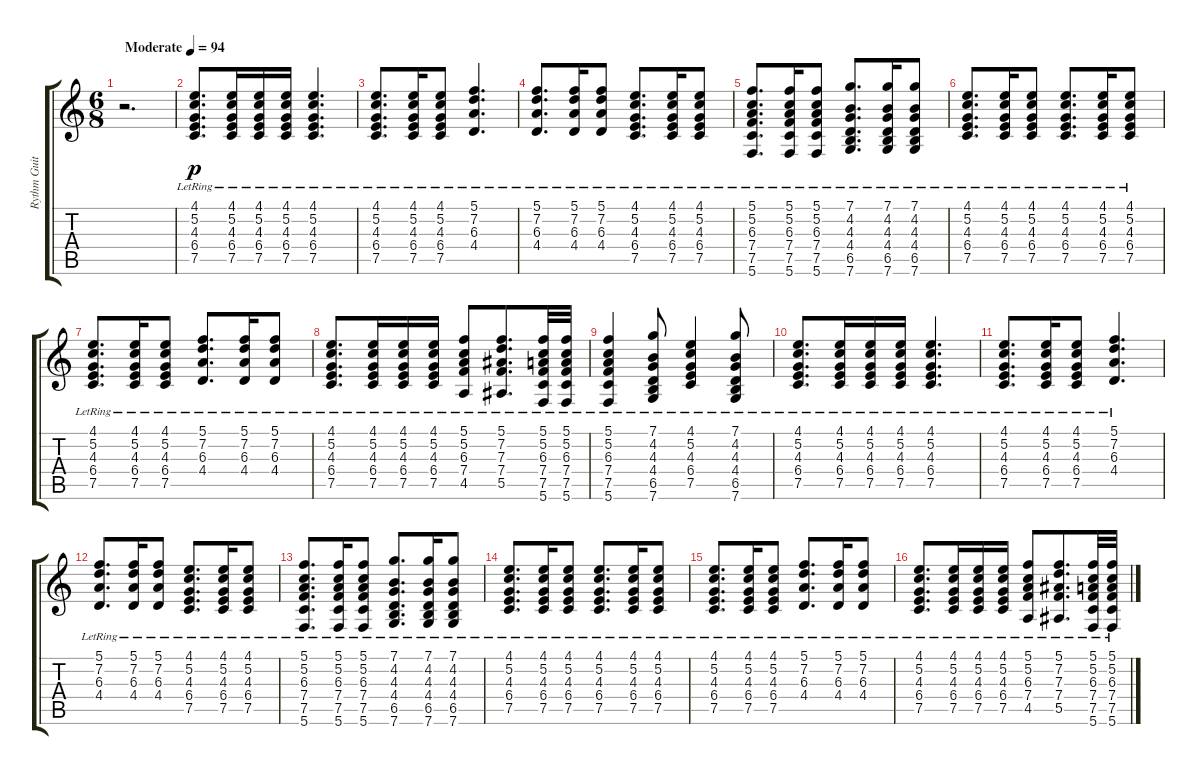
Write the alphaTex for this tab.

\track ("Rythm Guitar" "Rythm Guit") {instrument acousticguitarnylon}
\staff {score tabs}
\tuning (C4 G3 Eb3 Bb2 F2 C2) {hide}
\ts (6 8)
\tempo (94 "Moderate")
\clef g2
\ks c
r.2{d dy p instrument acousticguitarnylon} |
(4.1{lr} 5.2{lr} 4.3{lr} 6.4{lr} 7.5{lr}).8{d} (4.1{lr} 5.2{lr} 4.3{lr} 6.4{lr} 7.5{lr}).16 (4.1{lr} 5.2{lr} 4.3{lr} 6.4{lr} 7.5{lr}).16 (4.1{lr} 5.2{lr} 4.3{lr} 6.4{lr} 7.5{lr}).16 (4.1{lr} 5.2{lr} 4.3{lr} 6.4{lr} 7.5{lr}).4{d} |
(4.1{lr} 5.2{lr} 4.3{lr} 6.4{lr} 7.5{lr}).8{d} (4.1{lr} 5.2{lr} 4.3{lr} 6.4{lr} 7.5{lr}).16 (4.1{lr} 5.2{lr} 4.3{lr} 6.4{lr} 7.5{lr}).8 (5.1{lr} 7.2{lr} 6.3{lr} 4.4{lr}).4{d} |
(5.1{lr} 7.2{lr} 6.3{lr} 4.4{lr}).8{d} (5.1{lr} 7.2{lr} 6.3{lr} 4.4{lr}).16 (5.1{lr} 7.2{lr} 6.3{lr} 4.4{lr}).8 (4.1{lr} 5.2{lr} 4.3{lr} 6.4{lr} 7.5{lr}).8{d} (4.1{lr} 5.2{lr} 4.3{lr} 6.4{lr} 7.5{lr}).16 (4.1{lr} 5.2{lr} 4.3{lr} 6.4{lr} 7.5{lr}).8 |
(5.1{lr} 5.2{lr} 6.3{lr} 7.4{lr} 7.5{lr} 5.6{lr}).8{d} (5.1{lr} 5.2{lr} 6.3{lr} 7.4{lr} 7.5{lr} 5.6{lr}).16 (5.1{lr} 5.2{lr} 6.3{lr} 7.4{lr} 7.5{lr} 5.6{lr}).8 (7.1{lr} 4.2{lr} 4.3{lr} 4.4{lr} 6.5{lr} 7.6{lr}).8{d} (7.1{lr} 4.2{lr} 4.3{lr} 4.4{lr} 6.5{lr} 7.6{lr}).16 (7.1{lr} 4.2{lr} 4.3{lr} 4.4{lr} 6.5{lr} 7.6{lr}).8 |
(4.1{lr} 5.2{lr} 4.3{lr} 6.4{lr} 7.5{lr}).8{d} (4.1{lr} 5.2{lr} 4.3{lr} 6.4{lr} 7.5{lr}).16 (4.1{lr} 5.2{lr} 4.3{lr} 6.4{lr} 7.5{lr}).8 (4.1{lr} 5.2{lr} 4.3{lr} 6.4{lr} 7.5{lr}).8{d} (4.1{lr} 5.2{lr} 4.3{lr} 6.4{lr} 7.5{lr}).16 (4.1{lr} 5.2{lr} 4.3{lr} 6.4{lr} 7.5{lr}).8 |
(4.1{lr} 5.2{lr} 4.3{lr} 6.4{lr} 7.5{lr}).8{d} (4.1{lr} 5.2{lr} 4.3{lr} 6.4{lr} 7.5{lr}).16 (4.1{lr} 5.2{lr} 4.3{lr} 6.4{lr} 7.5{lr}).8 (5.1{lr} 7.2{lr} 6.3{lr} 4.4{lr}).8{d} (5.1{lr} 7.2{lr} 6.3{lr} 4.4{lr}).16 (5.1{lr} 7.2{lr} 6.3{lr} 4.4{lr}).8 |
(4.1{lr} 5.2{lr} 4.3{lr} 6.4{lr} 7.5{lr}).8{d} (4.1{lr} 5.2{lr} 4.3{lr} 6.4{lr} 7.5{lr}).16 (4.1{lr} 5.2{lr} 4.3{lr} 6.4{lr} 7.5{lr}).16 (4.1{lr} 5.2{lr} 4.3{lr} 6.4{lr} 7.5{lr}).16 (5.1{lr} 5.2{lr} 6.3{lr} 7.4{lr} 4.5{lr}).8 (5.1{lr} 7.2{lr} 7.3{lr} 7.4{lr} 5.5{lr}).8{d} (5.1{lr} 5.2{lr} 6.3{lr} 7.4{lr} 7.5{lr} 5.6{lr}).32 (5.1{lr} 5.2{lr} 6.3{lr} 7.4{lr} 7.5{lr} 5.6{lr}).32 |
(5.1{lr} 5.2{lr} 6.3{lr} 7.4{lr} 7.5{lr} 5.6{lr}).4 (7.1{lr} 4.2{lr} 4.3{lr} 4.4{lr} 6.5{lr} 7.6{lr}).8 (4.1{lr} 5.2{lr} 4.3{lr} 6.4{lr} 7.5{lr}).4 (7.1{lr} 4.2{lr} 4.3{lr} 4.4{lr} 6.5{lr} 7.6{lr}).8 |
(4.1{lr} 5.2{lr} 4.3{lr} 6.4{lr} 7.5{lr}).8{d} (4.1{lr} 5.2{lr} 4.3{lr} 6.4{lr} 7.5{lr}).16 (4.1{lr} 5.2{lr} 4.3{lr} 6.4{lr} 7.5{lr}).16 (4.1{lr} 5.2{lr} 4.3{lr} 6.4{lr} 7.5{lr}).16 (4.1{lr} 5.2{lr} 4.3{lr} 6.4{lr} 7.5{lr}).4{d} |
(4.1{lr} 5.2{lr} 4.3{lr} 6.4{lr} 7.5{lr}).8{d} (4.1{lr} 5.2{lr} 4.3{lr} 6.4{lr} 7.5{lr}).16 (4.1{lr} 5.2{lr} 4.3{lr} 6.4{lr} 7.5{lr}).8 (5.1{lr} 7.2{lr} 6.3{lr} 4.4{lr}).4{d} |
(5.1{lr} 7.2{lr} 6.3{lr} 4.4{lr}).8{d} (5.1{lr} 7.2{lr} 6.3{lr} 4.4{lr}).16 (5.1{lr} 7.2{lr} 6.3{lr} 4.4{lr}).8 (4.1{lr} 5.2{lr} 4.3{lr} 6.4{lr} 7.5{lr}).8{d} (4.1{lr} 5.2{lr} 4.3{lr} 6.4{lr} 7.5{lr}).16 (4.1{lr} 5.2{lr} 4.3{lr} 6.4{lr} 7.5{lr}).8 |
(5.1{lr} 5.2{lr} 6.3{lr} 7.4{lr} 7.5{lr} 5.6{lr}).8{d} (5.1{lr} 5.2{lr} 6.3{lr} 7.4{lr} 7.5{lr} 5.6{lr}).16 (5.1{lr} 5.2{lr} 6.3{lr} 7.4{lr} 7.5{lr} 5.6{lr}).8 (7.1{lr} 4.2{lr} 4.3{lr} 4.4{lr} 6.5{lr} 7.6{lr}).8{d} (7.1{lr} 4.2{lr} 4.3{lr} 4.4{lr} 6.5{lr} 7.6{lr}).16 (7.1{lr} 4.2{lr} 4.3{lr} 4.4{lr} 6.5{lr} 7.6{lr}).8 |
(4.1{lr} 5.2{lr} 4.3{lr} 6.4{lr} 7.5{lr}).8{d} (4.1{lr} 5.2{lr} 4.3{lr} 6.4{lr} 7.5{lr}).16 (4.1{lr} 5.2{lr} 4.3{lr} 6.4{lr} 7.5{lr}).8 (4.1{lr} 5.2{lr} 4.3{lr} 6.4{lr} 7.5{lr}).8{d} (4.1{lr} 5.2{lr} 4.3{lr} 6.4{lr} 7.5{lr}).16 (4.1{lr} 5.2{lr} 4.3{lr} 6.4{lr} 7.5{lr}).8 |
(4.1{lr} 5.2{lr} 4.3{lr} 6.4{lr} 7.5{lr}).8{d} (4.1{lr} 5.2{lr} 4.3{lr} 6.4{lr} 7.5{lr}).16 (4.1{lr} 5.2{lr} 4.3{lr} 6.4{lr} 7.5{lr}).8 (5.1{lr} 7.2{lr} 6.3{lr} 4.4{lr}).8{d} (5.1{lr} 7.2{lr} 6.3{lr} 4.4{lr}).16 (5.1{lr} 7.2{lr} 6.3{lr} 4.4{lr}).8 |
(4.1{lr} 5.2{lr} 4.3{lr} 6.4{lr} 7.5{lr}).8{d} (4.1{lr} 5.2{lr} 4.3{lr} 6.4{lr} 7.5{lr}).16 (4.1{lr} 5.2{lr} 4.3{lr} 6.4{lr} 7.5{lr}).16 (4.1{lr} 5.2{lr} 4.3{lr} 6.4{lr} 7.5{lr}).16 (5.1{lr} 5.2{lr} 6.3{lr} 7.4{lr} 4.5{lr}).8 (5.1{lr} 7.2{lr} 7.3{lr} 7.4{lr} 5.5{lr}).8{d} (5.1{lr} 5.2{lr} 6.3{lr} 7.4{lr} 7.5{lr} 5.6{lr}).32 (5.1{lr} 5.2{lr} 6.3{lr} 7.4{lr} 7.5{lr} 5.6{lr}).32
